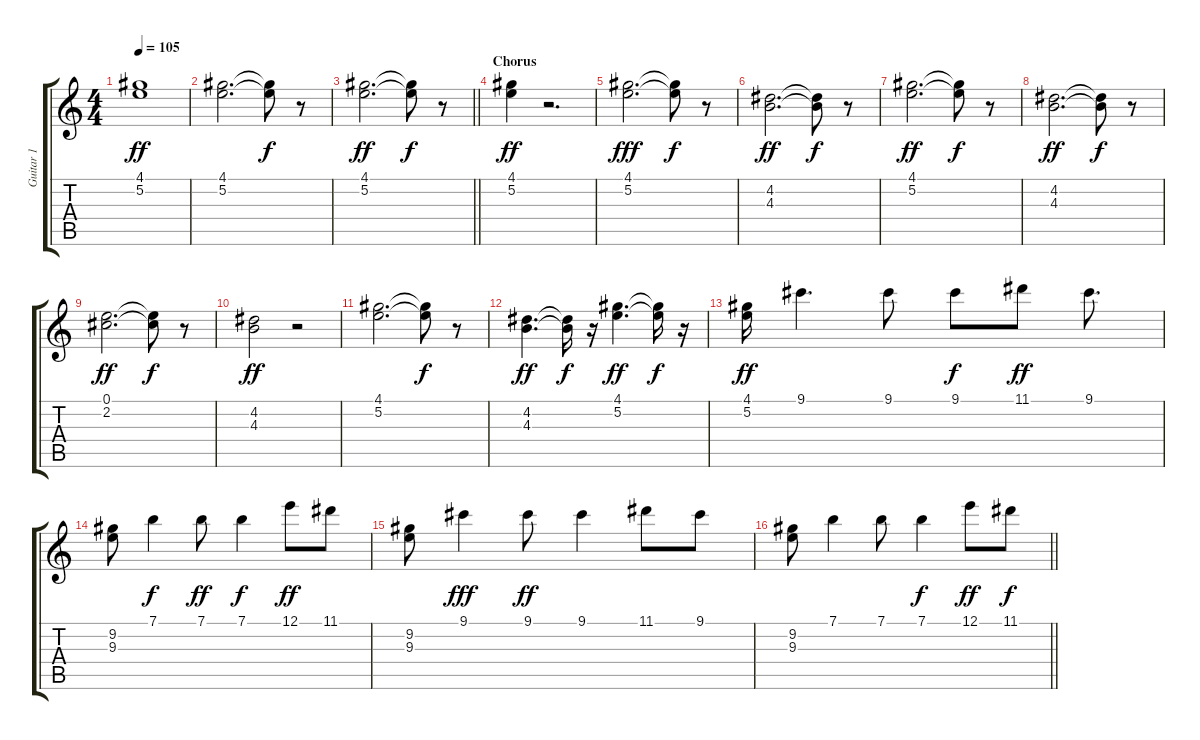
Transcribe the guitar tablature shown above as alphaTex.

\track ("Guitar 1" "Guitar 1") {instrument acousticguitarsteel}
\staff {score tabs}
\tuning (E4 B3 G3 D3 A2 E2) {hide}
\ts (4 4)
\tempo 105
\clef g2
\ks c
(4.1 5.2).1{dy ff} |
(4.1 5.2).2{d} (4.1{t} 5.2{t}).8{dy f} r.8 |
\barLineRight lightlight
(4.1 5.2).2{d dy ff} (4.1{t} 5.2{t}).8{dy f} r.8 |
\section ("" "Chorus")
(4.1 5.2).4{dy ff} r.2{d} |
(4.1 5.2).2{d dy fff} (4.1{t} 5.2{t}).8{dy f} r.8 |
(4.2 4.3).2{d dy ff} (4.2{t} 4.3{t}).8{dy f} r.8 |
(4.1 5.2).2{d dy ff} (4.1{t} 5.2{t}).8{dy f} r.8 |
(4.2 4.3).2{d dy ff} (4.2{t} 4.3{t}).8{dy f} r.8 |
(0.1 2.2).2{d dy ff} (0.1{t} 2.2{t}).8{dy f} r.8 |
(4.2 4.3).2{dy ff} r.2 |
(4.1 5.2).2{d} (4.1{t} 5.2{t}).8{dy f} r.8 |
(4.2 4.3).4{d dy ff} (4.2{t} 4.3{t}).16{dy f} r.16 (4.1 5.2).4{d dy ff} (4.1{t} 5.2{t}).16{dy f} r.16 |
(4.1 5.2).16{dy ff} 9.1.4{d} 9.1.8 9.1.8{dy f} 11.1.8{dy ff} 9.1.8{d} |
(9.2 9.3).8 7.1.4{dy f} 7.1.8{dy ff} 7.1.4{dy f} 12.1.8{dy ff} 11.1.8 |
(9.2 9.3).8 9.1.4{dy fff} 9.1.8{dy ff} 9.1.4 11.1.8 9.1.8 |
\barLineRight lightlight
(9.2 9.3).8 7.1.4 7.1.8 7.1.4{dy f} 12.1.8{dy ff} 11.1.8{dy f}
